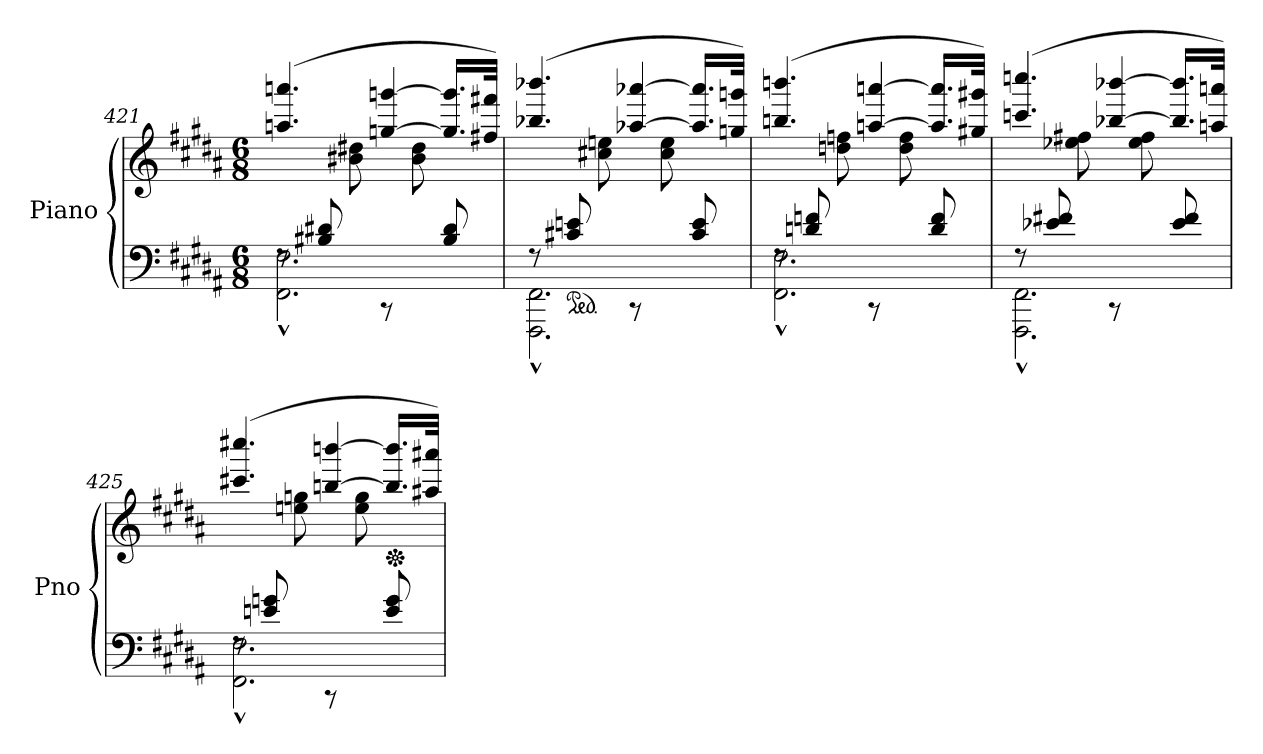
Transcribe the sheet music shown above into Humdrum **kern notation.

**kern	**kern
*part1	*part1
*staff2	*staff1
*I"Piano	*
*I'Pno	*
*clefF4	*clefG2
*k[f#c#g#d#a#]	*k[f#c#g#d#a#]
*M6/8	*M6/8
=421	=421
*^	*^
8rF	2.FF#\^^ 2.F#\^^	(>4.aan/ 4.aaan/	4ryy
8B#X/ 8d#X/	.	.	.
8ryy	.	.	8b#X\ 8dd#X\
8rCC	.	[4ggn/ [4gggn/	8ryy
8ryy	.	.	8b#\ 8dd#\
8B#/ 8d#/	.	16.gg/] 16.ggg/]LL	8ryy
.	.	32ff#X/ 32fff#X/JJk)	.
=422	=422	=422	=422
8rF	2.FFF#\^^ 2.FF#\^^	(>4.bb-X/ 4.bbb-X/	4ryy
*ped	*	*	*
8c#X/ 8en/	.	.	.
8ryy	.	.	8cc#X\ 8een\
8rCC	.	[4aa-X/ [4aaa-X/	8ryy
8ryy	.	.	8cc#\ 8ee\
8c#/ 8e/	.	16.aa-/] 16.aaa-/]LL	8ryy
.	.	32ggn/ 32gggn/JJk)	.
!!LO:LB:g=z	!!
=423	=423	=423	=423
8rF	2.FF#\^^ 2.F#\^^	(>4.bbn/ 4.bbbn/	4ryy
8dn/ 8fn/	.	.	.
8ryy	.	.	8ddn\ 8ffn\
8rCC	.	[4aan/ [4aaan/	8ryy
8ryy	.	.	8dd\ 8ff\
8d/ 8f/	.	16.aa/] 16.aaa/]LL	8ryy
.	.	32gg#X/ 32ggg#X/JJk)	.
=424	=424	=424	=424
8rF	2.FFF#\^^ 2.FF#\^^	(>4.cccn/ 4.ccccn/	4ryy
8e-X/ 8f#X/	.	.	.
8ryy	.	.	8ee-X\ 8ff#X\
8rCC	.	[4bb-X/ [4bbb-X/	8ryy
8ryy	.	.	8ee-\ 8ff#\
8e-/ 8f#/	.	16.bb-/] 16.bbb-/]LL	8ryy
.	.	32aan/ 32aaan/JJk)	.
=425	=425	=425	=425
8rF	2.FF#\^^ 2.F#\^^	(>4.ccc#X/ 4.cccc#X/	4ryy
8en/ 8gn/	.	.	.
8ryy	.	.	8een\ 8ggn\
8rCC	.	[4bbn/ [4bbbn/	8ryy
8ryy	.	.	8ee\ 8gg\
*	*	*Xped	*
8e/ 8g/	.	16.bb/] 16.bbb/]LL	8ryy
.	.	32aa#X/ 32aaa#X/JJk)	.
*v	*v	*	*
*	*v	*v
=	=
*-	*-
